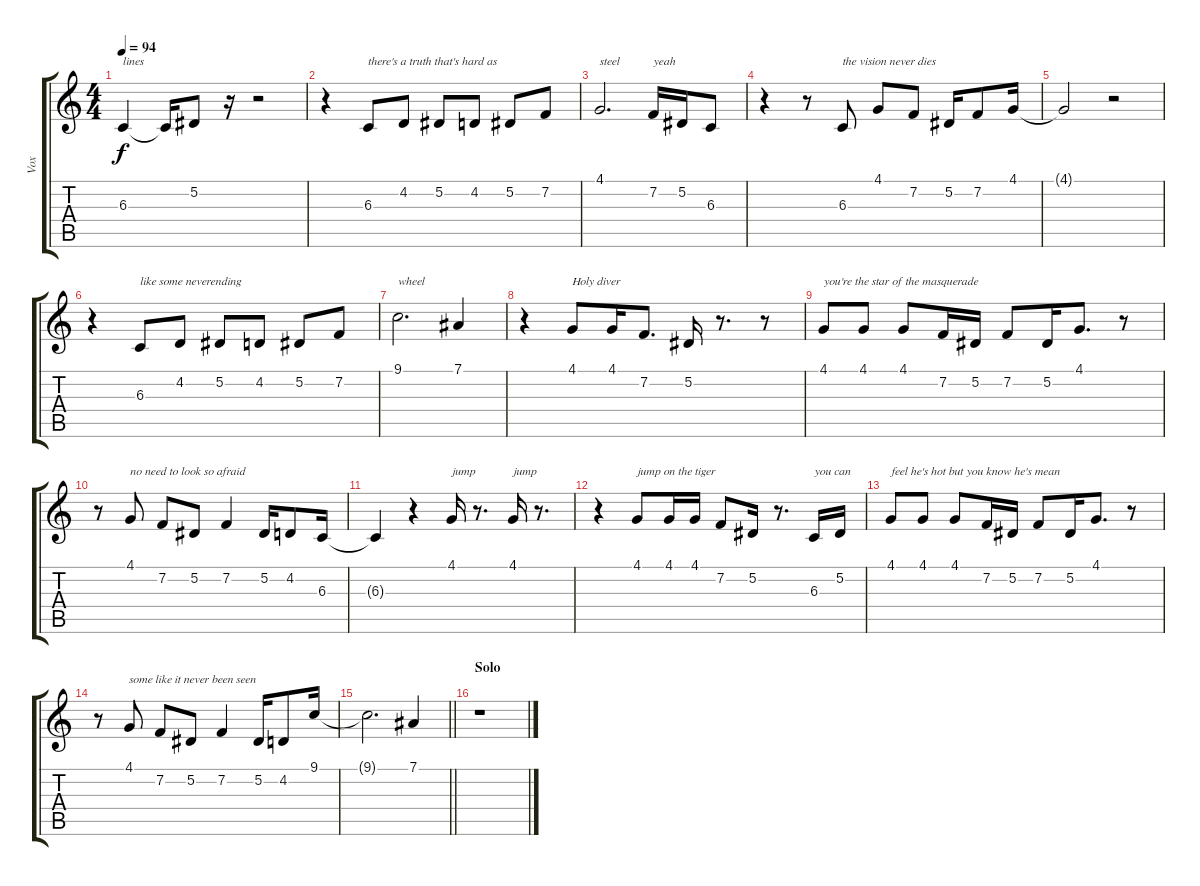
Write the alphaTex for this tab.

\track ("Vox" "Vox") {instrument violin}
\staff {score tabs}
\tuning (Eb4 Bb3 Gb3 Db3 Ab2 Eb2) {hide}
\ts (4 4)
\tempo 94
\clef g2
\ks c
6.3.4{txt "lines" dy f} 6.3{t}.16 5.2.8 r.16 r.2 |
r.4 6.3.8{txt "there's a truth that's hard as"} 4.2.8 5.2.8 4.2.8 5.2.8 7.2.8 |
4.1.2{d txt "steel"} 7.2.16{txt "yeah"} 5.2.16 6.3.8 |
r.4 r.8 6.3.8{txt "the vision never dies"} 4.1.8 7.2.8 5.2.16 7.2.8 4.1.16 |
4.1{t}.2 r.2 |
r.4 6.3.8{txt "like some neverending"} 4.2.8 5.2.8 4.2.8 5.2.8 7.2.8 |
9.1.2{d txt "wheel"} 7.1.4 |
r.4 4.1.8{txt "Holy diver"} 4.1.16 7.2.8{d} 5.2.16 r.8{d} r.8 |
4.1.8{txt "you're the star of the masquerade"} 4.1.8 4.1.8 7.2.16 5.2.16 7.2.8 5.2.16 4.1.8{d} r.8 |
r.8 4.1.8{txt "no need to look so afraid"} 7.2.8 5.2.8 7.2.4 5.2.16 4.2.8 6.3.16 |
6.3{t}.4 r.4 4.1.16{txt "jump"} r.8{d} 4.1.16{txt "jump"} r.8{d} |
r.4 4.1.8{txt "jump on the tiger"} 4.1.16 4.1.16 7.2.8 5.2.16 r.8{d} 6.3.16{txt "you can"} 5.2.16 |
4.1.8{txt "feel he's hot but you know he's mean"} 4.1.8 4.1.8 7.2.16 5.2.16 7.2.8 5.2.16 4.1.8{d} r.8 |
r.8 4.1.8{txt "some like it never been seen"} 7.2.8 5.2.8 7.2.4 5.2.16 4.2.8 9.1.16 |
\barLineRight lightlight
9.1{t}.2{d} 7.1.4 |
\section ("" "Solo")
r.1
